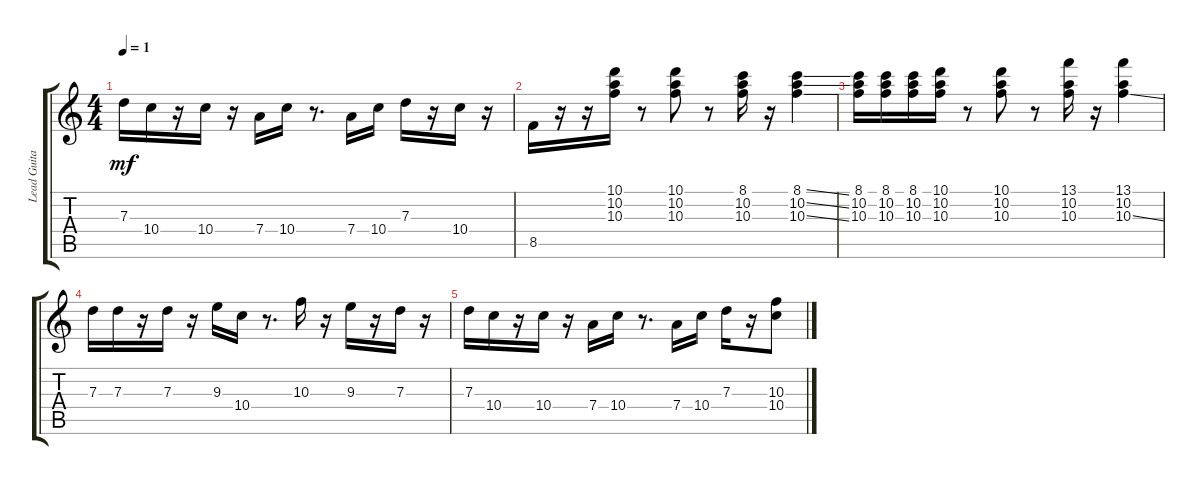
\track ("Lead Guitar (Crunch)" "Lead Guita") {instrument overdrivenguitar}
\staff {score tabs}
\tuning (E4 B3 G3 D3 A2 E2) {hide}
\ts (4 4)
\tempo 1
\clef g2
\ks c
7.3.16{dy mf} 10.4.16 r.16 10.4.16 r.16 7.4.16 10.4.16 r.8{d} 7.4.16 10.4.16 7.3.16 r.16 10.4.16 r.16 |
8.5.16 r.16 r.16 (10.1 10.2 10.3).16 r.8 (10.1 10.2 10.3).8 r.8 (8.1 10.2 10.3).16 r.16 (8.1{ss} 10.2{ss} 10.3{ss}).4 |
(8.1 10.2 10.3).16 (8.1 10.2 10.3).16 (8.1 10.2 10.3).16 (10.1 10.2 10.3).16 r.8 (10.1 10.2 10.3).8 r.8 (13.1 10.2 10.3).16 r.16 (13.1 10.2 10.3{ss}).4 |
7.3.16 7.3.16 r.16 7.3.16 r.16 9.3.16 10.4.16 r.8{d} 10.3.16 r.16 9.3.16 r.16 7.3.16 r.16 |
7.3.16 10.4.16 r.16 10.4.16 r.16 7.4.16 10.4.16 r.8{d} 7.4.16 10.4.16 7.3.16 r.16 (10.3 10.4).8
